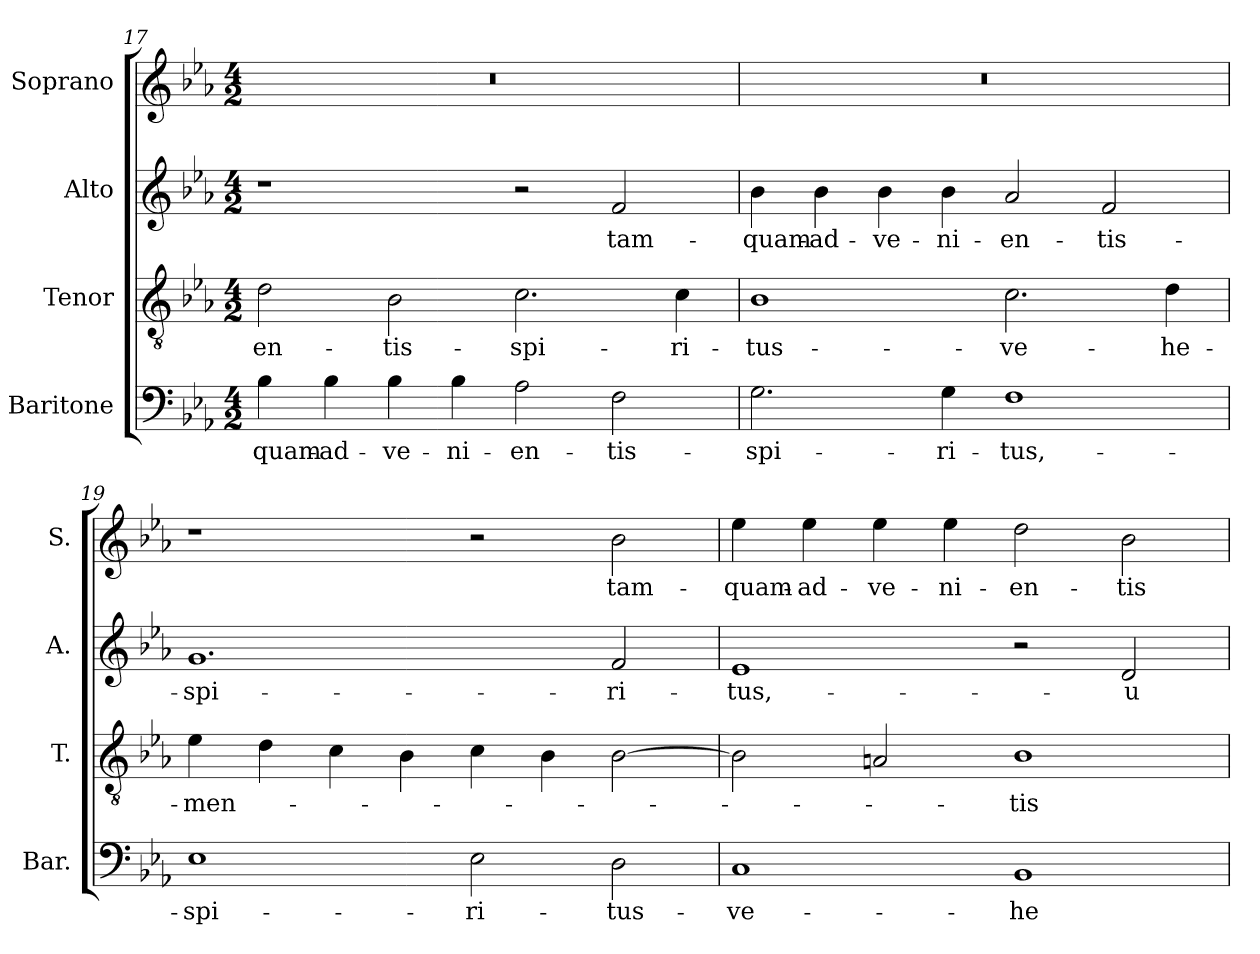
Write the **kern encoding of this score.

**kern	**text	**kern	**text	**kern	**text	**kern	**text
*part4	*part4	*part3	*part3	*part2	*part2	*part1	*part1
*staff4	*staff4	*staff3	*staff3	*staff2	*staff2	*staff1	*staff1
*I"Baritone	*	*I"Tenor	*	*I"Alto	*	*I"Soprano	*
*I'Bar.	*	*I'T.	*	*I'A.	*	*I'S.	*
*clefF4	*	*clefGv2	*	*clefG2	*	*clefG2	*
*	*	*ITrd7c12	*	*	*	*	*
*k[b-e-a-]	*	*k[b-e-a-]	*	*k[b-e-a-]	*	*k[b-e-a-]	*
*E-:	*	*E-:	*	*E-:	*	*E-:	*
*M4/2	*	*M4/2	*	*M4/2	*	*M4/2	*
=17	=17	=17	=17	=17	=17	=17	=17
!	!LO:LY:b:color=#000000	!	!	!	!	!	!
!	!	!	!LO:LY:b:color=#000000	!	!	!LO:N:vis=1	!
4B-i\	-quam-	2Di\	-en-	1r	.	0r	.
!	!LO:LY:b:color=#000000	!	!	!	!	!	!
4B-i\	-ad-	.	.	.	.	.	.
!	!LO:LY:b:color=#000000	!	!	!	!	!	!
!	!	!	!LO:LY:b:color=#000000	!	!	!	!
4B-i\	-ve-	2BB-i\	-tis-	.	.	.	.
!	!LO:LY:b:color=#000000	!	!	!	!	!	!
4B-i\	-ni-	.	.	.	.	.	.
!	!LO:LY:b:color=#000000	!	!	!	!	!	!
!	!	!	!LO:LY:b:color=#000000	!	!	!	!
2A-i\	-en-	2.Ci\	-spi-	2r	.	.	.
!	!LO:LY:b:color=#000000	!	!	!	!	!	!
!	!	!	!	!	!LO:LY:b:color=#000000	!	!
2Fi\	-tis-	.	.	2fi/	-tam-	.	.
!	!	!	!LO:LY:b:color=#000000	!	!	!	!
.	.	4Ci\	-ri-	.	.	.	.
=18	=18	=18	=18	=18	=18	=18	=18
!	!LO:LY:b:color=#000000	!	!	!	!	!	!
!	!	!	!LO:LY:b:color=#000000	!	!	!	!
!	!	!	!	!	!LO:LY:b:color=#000000	!LO:N:vis=1	!
2.Gi\	-spi-	1BB-i	-tus-	4b-i\	-quam-	0r	.
!	!	!	!	!	!LO:LY:b:color=#000000	!	!
.	.	.	.	4b-i\	-ad-	.	.
!	!	!	!	!	!LO:LY:b:color=#000000	!	!
.	.	.	.	4b-i\	-ve-	.	.
!	!LO:LY:b:color=#000000	!	!	!	!	!	!
!	!	!	!	!	!LO:LY:b:color=#000000	!	!
4Gi\	-ri-	.	.	4b-i\	-ni-	.	.
!	!LO:LY:b:color=#000000	!	!	!	!	!	!
!	!	!	!LO:LY:b:color=#000000	!	!	!	!
!	!	!	!	!	!LO:LY:b:color=#000000	!	!
1Fi	-tus,-	2.Ci\	-ve-	2a-i/	-en-	.	.
!	!	!	!	!	!LO:LY:b:color=#000000	!	!
.	.	.	.	2fi/	-tis-	.	.
!	!	!	!LO:LY:b:color=#000000	!	!	!	!
.	.	4Di\	-he-	.	.	.	.
=19	=19	=19	=19	=19	=19	=19	=19
!	!LO:LY:b:color=#000000	!	!	!	!	!	!
!	!	!	!LO:LY:b:color=#000000	!	!	!	!
!	!	!	!	!	!LO:LY:b:color=#000000	!	!
1E-i	-spi-	4E-i\	-men-	1.gi	-spi-	1r	.
.	.	4Di\	.	.	.	.	.
.	.	4Ci\	.	.	.	.	.
.	.	4BB-i\	.	.	.	.	.
!	!LO:LY:b:color=#000000	!	!	!	!	!	!
2E-i\	-ri-	4Ci\	.	.	.	2r	.
.	.	4BB-i\	.	.	.	.	.
!	!LO:LY:b:color=#000000	!	!	!	!	!	!
!	!	!	!	!	!LO:LY:b:color=#000000	!	!
!	!	!	!	!	!	!	!LO:LY:b:color=#000000
2Di\	-tus-	[2BB-i\	.	2fi/	-ri-	2b-i\	-tam-
!!LO:PB:g=z
=20	=20	=20	=20	=20	=20	=20	=20
!	!LO:LY:b:color=#000000	!	!	!	!	!	!
!	!	!	!	!	!LO:LY:b:color=#000000	!	!
!	!	!	!	!	!	!	!LO:LY:b:color=#000000
1Ci	-ve-	2BB-i\]	.	1e-i	-tus,-	4ee-i\	-quam-
!	!	!	!	!	!	!	!LO:LY:b:color=#000000
.	.	.	.	.	.	4ee-i\	-ad-
!	!	!	!	!	!	!	!LO:LY:b:color=#000000
.	.	2AAni/	.	.	.	4ee-i\	-ve-
!	!	!	!	!	!	!	!LO:LY:b:color=#000000
.	.	.	.	.	.	4ee-i\	-ni-
!	!LO:LY:b:color=#000000	!	!	!	!	!	!
!	!	!	!LO:LY:b:color=#000000	!	!	!	!
!	!	!	!	!	!	!	!LO:LY:b:color=#000000
1BB-i	-he-	1BB-i	-tis	2r	.	2ddi\	-en-
!	!	!	!	!	!LO:LY:b:color=#000000	!	!
!	!	!	!	!	!	!	!LO:LY:b:color=#000000
.	.	.	.	2di/	-u-	2b-i\	-tis-
=	=	=	=	=	=	=	=
*-	*-	*-	*-	*-	*-	*-	*-
